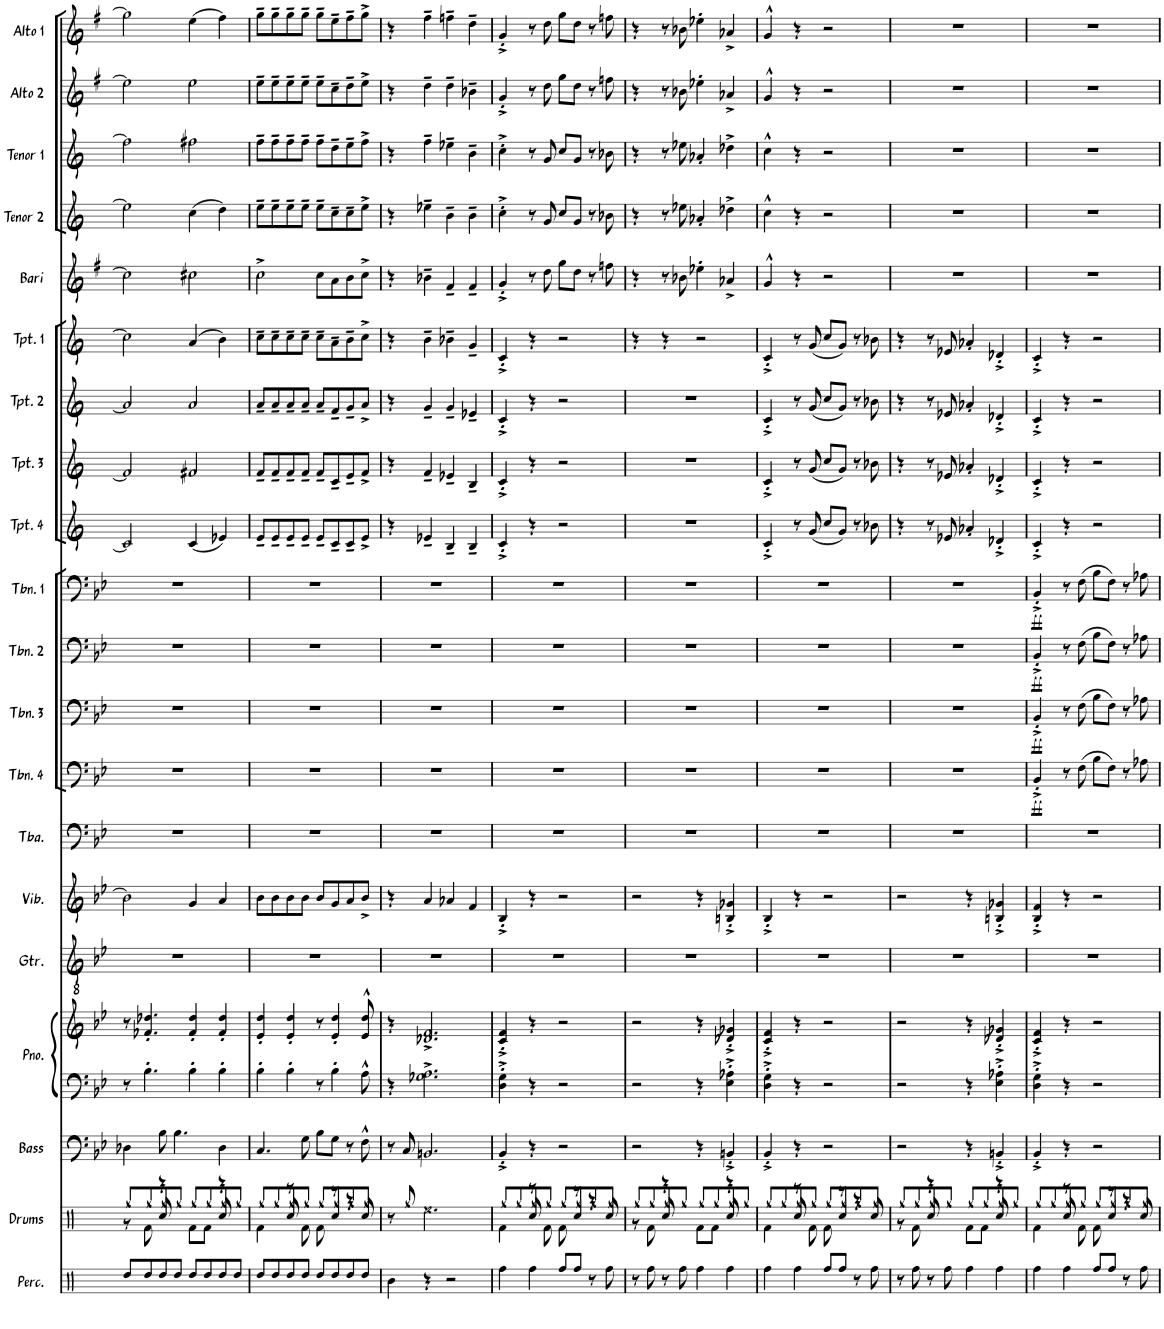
**kern	**kern	**kern	**kern	**kern	**kern	**kern	**kern	**kern	**dynam	**kern	**dynam	**kern	**dynam	**kern	**dynam	**kern	**kern	**kern	**kern	**kern	**kern	**kern	**kern	**kern
*part20	*part19	*part18	*part17	*part17	*part16	*part15	*part14	*part13	*part13	*part12	*part12	*part11	*part11	*part10	*part10	*part9	*part8	*part7	*part6	*part5	*part4	*part3	*part2	*part1
*staff21	*staff20	*staff19	*staff18	*staff17	*staff16	*staff15	*staff14	*staff13	*staff13	*staff12	*staff12	*staff11	*staff11	*staff10	*staff10	*staff9	*staff8	*staff7	*staff6	*staff5	*staff4	*staff3	*staff2	*staff1
*I"Percussion	*I"Drums	*I"Bass	*I"Piano	*	*I"Guitar	*I"Vibraphone	*I"Tuba	*I"Trombone 4	*	*I"Trombone 3	*	*I"Trombone 2	*	*I"Trombone 1	*	*I"Trumpet 4	*I"Trumpet 3	*I"Trumpet 2	*I"Trumpet 1	*I"Bari Sax	*I"Tenor Sax 2	*I"Tenor Sax 1	*I"Alto Sax 2	*I"Alto Sax 1
*I'Perc.	*I'Drums	*I'Bass	*I'Pno.	*	*I'Gtr.	*I'Vib.	*I'Tba.	*I'Tbn. 4	*	*I'Tbn. 3	*	*I'Tbn. 2	*	*I'Tbn. 1	*	*I'Tpt. 4	*I'Tpt. 3	*I'Tpt. 2	*I'Tpt. 1	*I'Bari	*I'Tenor 2	*I'Tenor 1	*I'Alto 2	*I'Alto 1
!!LO:PB:g=z
*clefX	*clefX	*clefF4	*clefF4	*clefG2	*clefGv2	*clefG2	*clefF4	*clefF4	*	*clefF4	*	*clefF4	*	*clefF4	*	*clefG2	*clefG2	*clefG2	*clefG2	*clefG2	*clefG2	*clefG2	*clefG2	*clefG2
*	*	*Trd7c12	*	*	*	*	*	*	*	*	*	*	*	*	*	*Trd1c2	*Trd1c2	*Trd1c2	*Trd1c2	*Trd12c21	*Trd8c14	*Trd8c14	*Trd5c9	*Trd5c9
*k[]	*k[]	*k[b-e-]	*k[b-e-]	*k[b-e-]	*k[b-e-]	*k[b-e-]	*k[b-e-]	*k[b-e-]	*	*k[b-e-]	*	*k[b-e-]	*	*k[b-e-]	*	*k[]	*k[]	*k[]	*k[]	*k[f#]	*k[]	*k[]	*k[f#]	*k[f#]
*M4/4	*M4/4	*M4/4	*M4/4	*M4/4	*M4/4	*M4/4	*M4/4	*M4/4	*	*M4/4	*	*M4/4	*	*M4/4	*	*M4/4	*M4/4	*M4/4	*M4/4	*M4/4	*M4/4	*M4/4	*M4/4	*M4/4
=57	=57	=57	=57	=57	=57	=57	=57	=57	=57	=57	=57	=57	=57	=57	=57	=57	=57	=57	=57	=57	=57	=57	=57	=57
*	*^	*	*	*	*	*	*	*	*	*	*	*	*	*	*	*	*	*	*	*	*	*	*	*
*	*	*^	*	*	*	*	*	*	*	*	*	*	*	*	*	*	*	*	*	*	*	*	*	*	*
8Rdd/L	8Rgg/L	8r	8ryy	4D-X\	8r	8r	1r	2b-\]	1r	1r	.	1r	.	1r	.	1r	.	2c/]	2f#/]	2a/]	2cc\]	2cc#\]	2ee-\]	2ff#\]	2ee\]	2gg\]
8Rdd/	8Rgg/	8Rf\	8ryy	.	4.B-'\	4.f-X/' 4.dd-X/'	.	.	.	.	.	.	.	.	.	.	.	.	.	.	.	.	.	.	.	.
8Rdd/	8Rgg/	4r	8Rcc/	8B-\	.	.	.	.	.	.	.	.	.	.	.	.	.	.	.	.	.	.	.	.	.	.
8Rdd/J	8Rgg/J	.	8ryy	4.B-\	.	.	.	.	.	.	.	.	.	.	.	.	.	.	.	.	.	.	.	.	.	.
8Rdd/L	8Rgg/L	8Rf\L	8ryy	.	4B-'\	4f-/' 4dd-/'	.	4g/	.	.	.	.	.	.	.	.	.	(4c/	2f#X/	2a/	(4a/	2cc#X\	(4cc\	2ff#X\	2ee\	(4ee\
8Rdd/	8Rgg/	8Rf\J	8ryy	.	.	.	.	.	.	.	.	.	.	.	.	.	.	.	.	.	.	.	.	.	.	.
8Rdd/	8Rgg/	4r	8Rcc/	4D-\	4B-'\	4f-/' 4dd-/'	.	4a/	.	.	.	.	.	.	.	.	.	4e-X/)	.	.	4b\)	.	4dd\)	.	.	4ff#\)
8Rdd/J	8Rgg/J	.	8ryy	.	.	.	.	.	.	.	.	.	.	.	.	.	.	.	.	.	.	.	.	.	.	.
=58	=58	=58	=58	=58	=58	=58	=58	=58	=58	=58	=58	=58	=58	=58	=58	=58	=58	=58	=58	=58	=58	=58	=58	=58	=58	=58
8Rdd/L	8Rgg/L	4Rf\	8ryy	4.C/	4B-'\	4e-/' 4dd/'	1r	8b-\L	1r	1r	.	1r	.	1r	.	1r	.	8e~/L	8f~/L	8a~/L	8cc~\L	2cc^\	8ee~\L	8ff~\L	8ee~\L	8gg~\L
8Rdd/	8Rgg/	.	8ryy	.	.	.	.	8b-\	.	.	.	.	.	.	.	.	.	8e~/	8f~/	8a~/	8cc~\	.	8ee~\	8ff~\	8ee~\	8gg~\
8Rdd/	8Rgg/	8r	8Rcc/	.	4B-'\	4e-/' 4dd/'	.	8b-\	.	.	.	.	.	.	.	.	.	8e~/	8f~/	8a~/	8cc~\	.	8ee~\	8ff~\	8ee~\	8gg~\
8Rdd/J	8Rgg/J	8Rf\	8ryy	8G\	.	.	.	8b-\J	.	.	.	.	.	.	.	.	.	8e~/J	8f~/J	8a~/J	8cc~\J	.	8ee~\J	8ff~\J	8ee~\J	8gg~\J
8Rdd/L	8Rgg/L	8Rf\	8ryy	8B-\L	8r	8r	.	8b-/L	.	.	.	.	.	.	.	.	.	8e~/L	8f~/L	8a~/L	8cc~\L	8cc\L	8ee~\L	8ff~\L	8ee~\L	8gg~\L
8Rdd/	8Rgg/	8r	4Rcc/	8G\J	4B-'\	4e-/' 4dd/'	.	8g/	.	.	.	.	.	.	.	.	.	8c~/	8c~/	8f~/	8a~\	8a\	8cc~\	8dd~\	8cc~\	8ee~\
8Rdd/	8Rgg/	4r	.	8r	.	.	.	8a/	.	.	.	.	.	.	.	.	.	8c~/	8e~/	8g~/	8b~\	8b\	8cc~\	8ee~\	8dd~\	8ff#~\
8Rdd/J	8Rgg/J	.	8Rcc/	8F^^\	8A^^\	8e-/^^ 8dd/^^	.	8b-^/J	.	.	.	.	.	.	.	.	.	8e^/J	8f^/J	8a^/J	8cc^\J	8cc^\J	8ee^\J	8ff^\J	8ee^\J	8gg^\J
*	*v	*v	*v	*	*	*	*	*	*	*	*	*	*	*	*	*	*	*	*	*	*	*	*	*	*	*
=59	=59	=59	=59	=59	=59	=59	=59	=59	=59	=59	=59	=59	=59	=59	=59	=59	=59	=59	=59	=59	=59	=59	=59	=59
4R\	8r	8r	4r	4r	1r	4r	1r	1r	.	1r	.	1r	.	1r	.	4r	4r	4r	4r	4r	4r	4r	4r	4r
.	8Rgg/	8C/	.	.	.	.	.	.	.	.	.	.	.	.	.	.	.	.	.	.	.	.	.	.
4r	2.Ree\	2.BBn/	2.G-X\^ 2.A\^	2.d-X/^ 2.f/^	.	4a/	.	.	.	.	.	.	.	.	.	4e-X~/	4f~/	4g~/	4b~\	4b-X~\	4ee-X~\	4ff~\	4dd~\	4ff#~\
2r	.	.	.	.	.	4a-X/	.	.	.	.	.	.	.	.	.	4B~/	4e-X~/	4g~/	4b-X~\	4f#~/	4b~\	4ee-X~\	4dd~\	4ffn~\
.	.	.	.	.	.	4f/	.	.	.	.	.	.	.	.	.	4B~/	4B~/	4e-X~/	4g~/	4f#~/	4b~\	4b~\	4b-X~\	4dd~\
=60	=60	=60	=60	=60	=60	=60	=60	=60	=60	=60	=60	=60	=60	=60	=60	=60	=60	=60	=60	=60	=60	=60	=60	=60
*	*^	*	*	*	*	*	*	*	*	*	*	*	*	*	*	*	*	*	*	*	*	*	*	*
*	*	*^	*	*	*	*	*	*	*	*	*	*	*	*	*	*	*	*	*	*	*	*	*	*	*
4Rff\	8Rgg/L	4Rf\	8ryy	4BB-'^/	4D\'^ 4G\'^	4c/'^ 4f/'^	1r	4B-'^/	1r	1r	.	1r	.	1r	.	1r	.	4c'^/	4c'^/	4c'^/	4c'^/	4g'^/	4cc'^\	4cc'^\	4g'^/	4g'^/
.	8Rgg/	.	8ryy	.	.	.	.	.	.	.	.	.	.	.	.	.	.	.	.	.	.	.	.	.	.	.
4Rff\	8Rgg/	8r	8Rcc/	4r	4r	4r	.	4r	.	.	.	.	.	.	.	.	.	4r	4r	4r	4r	8r	8r	8r	8r	8r
.	8Rgg/J	8Rf\	8ryy	.	.	.	.	.	.	.	.	.	.	.	.	.	.	.	.	.	.	8dd\	8g/	8g/	8dd\	8dd\
8Rff/L	8Rgg/L	8Rf\	8ryy	2r	2r	2r	.	2r	.	.	.	.	.	.	.	.	.	2r	2r	2r	2r	8gg\L	8cc/L	8cc/L	8gg\L	8gg\L
8Rff/J	8Rgg/	8r	4Rcc/	.	.	.	.	.	.	.	.	.	.	.	.	.	.	.	.	.	.	8dd\J	8g/J	8g/J	8dd\J	8dd\J
8r	8Rgg/	4r	.	.	.	.	.	.	.	.	.	.	.	.	.	.	.	.	.	.	.	8r	8r	8r	8r	8r
8Rff\	8Rgg/J	.	8Rcc/	.	.	.	.	.	.	.	.	.	.	.	.	.	.	.	.	.	.	8ffn\	8b-X\	8b-X\	8ffn\	8ffn\
=61	=61	=61	=61	=61	=61	=61	=61	=61	=61	=61	=61	=61	=61	=61	=61	=61	=61	=61	=61	=61	=61	=61	=61	=61	=61	=61
8r	8Rgg/L	8r	8ryy	2r	2r	2r	1r	2r	1r	1r	.	1r	.	1r	.	1r	.	1r	1r	1r	4r	4r	4r	4r	4r	4r
8Rff\	8Rgg/	8Rf\	8ryy	.	.	.	.	.	.	.	.	.	.	.	.	.	.	.	.	.	.	.	.	.	.	.
8r	8Rgg/	4r	8Rcc/	.	.	.	.	.	.	.	.	.	.	.	.	.	.	.	.	.	4r	8r	8r	8r	8r	8r
8Rff\	8Rgg/J	.	8ryy	.	.	.	.	.	.	.	.	.	.	.	.	.	.	.	.	.	.	8b-X\	8ee-X\	8ee-X\	8b-X\	8b-X\
4Rff\	8Rgg/L	8Rf\L	8ryy	4r	4r	4r	.	4r	.	.	.	.	.	.	.	.	.	.	.	.	2r	4ee-X'\	4a-X'/	4a-X'/	4ee-X'\	4ee-X'\
.	8Rgg/	8Rf\J	8ryy	.	.	.	.	.	.	.	.	.	.	.	.	.	.	.	.	.	.	.	.	.	.	.
4Rff\	8Rgg/	4r	8Rcc/	4BBn'^/	4E-\'^ 4A-X\'^	4d-X/'^ 4g-X/'^	.	4Bn/'^ 4g-X/'^	.	.	.	.	.	.	.	.	.	.	.	.	.	4a-X^/	4dd-X^\	4dd-X^\	4a-X^/	4a-X^/
.	8Rgg/J	.	8ryy	.	.	.	.	.	.	.	.	.	.	.	.	.	.	.	.	.	.	.	.	.	.	.
=62	=62	=62	=62	=62	=62	=62	=62	=62	=62	=62	=62	=62	=62	=62	=62	=62	=62	=62	=62	=62	=62	=62	=62	=62	=62	=62
4Rff\	8Rgg/L	4Rf\	8ryy	4BB-'^/	4D\'^ 4G\'^	4c/'^ 4f/'^	1r	4B-'^/	1r	1r	.	1r	.	1r	.	1r	.	4c'^/	4c'^/	4c'^/	4c'^/	4g^^/	4cc^^\	4cc^^\	4g^^/	4g^^/
.	8Rgg/	.	8ryy	.	.	.	.	.	.	.	.	.	.	.	.	.	.	.	.	.	.	.	.	.	.	.
4Rff\	8Rgg/	8r	8Rcc/	4r	4r	4r	.	4r	.	.	.	.	.	.	.	.	.	8r	8r	8r	8r	4r	4r	4r	4r	4r
.	8Rgg/J	8Rf\	8ryy	.	.	.	.	.	.	.	.	.	.	.	.	.	.	(8g/	(8g/	(8g/	(8g/	.	.	.	.	.
8Rff/L	8Rgg/L	8Rf\	8ryy	2r	2r	2r	.	2r	.	.	.	.	.	.	.	.	.	8cc/L	8cc/L	8cc/L	8cc/L	2r	2r	2r	2r	2r
8Rff/J	8Rgg/	8r	4Rcc/	.	.	.	.	.	.	.	.	.	.	.	.	.	.	8g/J)	8g/J)	8g/J)	8g/J)	.	.	.	.	.
8r	8Rgg/	4r	.	.	.	.	.	.	.	.	.	.	.	.	.	.	.	8r	8r	8r	8r	.	.	.	.	.
8Rff\	8Rgg/J	.	8Rcc/	.	.	.	.	.	.	.	.	.	.	.	.	.	.	8b-X\	8b-X\	8b-X\	8b-X\	.	.	.	.	.
=63	=63	=63	=63	=63	=63	=63	=63	=63	=63	=63	=63	=63	=63	=63	=63	=63	=63	=63	=63	=63	=63	=63	=63	=63	=63	=63
8r	8Rgg/L	8r	8ryy	2r	2r	2r	1r	2r	1r	1r	.	1r	.	1r	.	1r	.	4r	4r	4r	4r	1r	1r	1r	1r	1r
8Rff\	8Rgg/	8Rf\	8ryy	.	.	.	.	.	.	.	.	.	.	.	.	.	.	.	.	.	.	.	.	.	.	.
8r	8Rgg/	4r	8Rcc/	.	.	.	.	.	.	.	.	.	.	.	.	.	.	8r	8r	8r	8r	.	.	.	.	.
8Rff\	8Rgg/J	.	8ryy	.	.	.	.	.	.	.	.	.	.	.	.	.	.	8e-X/	8e-X/	8e-X/	8e-X/	.	.	.	.	.
4Rff\	8Rgg/L	8Rf\L	8ryy	4r	4r	4r	.	4r	.	.	.	.	.	.	.	.	.	4a-X'/	4a-X'/	4a-X'/	4a-X'/	.	.	.	.	.
.	8Rgg/	8Rf\J	8ryy	.	.	.	.	.	.	.	.	.	.	.	.	.	.	.	.	.	.	.	.	.	.	.
4Rff\	8Rgg/	4r	8Rcc/	4BBn'^/	4E-\'^ 4A-X\'^	4d-X/'^ 4g-X/'^	.	4Bn/'^ 4g-X/'^	.	.	.	.	.	.	.	.	.	4d-X'^/	4d-X'^/	4d-X'^/	4d-X'^/	.	.	.	.	.
.	8Rgg/J	.	8ryy	.	.	.	.	.	.	.	.	.	.	.	.	.	.	.	.	.	.	.	.	.	.	.
=64	=64	=64	=64	=64	=64	=64	=64	=64	=64	=64	=64	=64	=64	=64	=64	=64	=64	=64	=64	=64	=64	=64	=64	=64	=64	=64
!	!	!	!	!	!	!	!	!	!	!	!LO:DY:b	!	!LO:DY:b	!	!LO:DY:b	!	!LO:DY:b	!	!	!	!	!	!	!	!	!
4Rff\	8Rgg/L	4Rf\	8ryy	4BB-'^/	4D\'^ 4G\'^	4c/'^ 4f/'^	1r	4B-/'^ 4f/'^	1r	4BB-'^/	ff	4BB-'^/	ff	4BB-'^/	ff	4BB-'^/	ff	4c'^/	4c'^/	4c'^/	4c'^/	1r	1r	1r	1r	1r
.	8Rgg/	.	8ryy	.	.	.	.	.	.	.	.	.	.	.	.	.	.	.	.	.	.	.	.	.	.	.
4Rff\	8Rgg/	8r	8Rcc/	4r	4r	4r	.	4r	.	8r	.	8r	.	8r	.	8r	.	4r	4r	4r	4r	.	.	.	.	.
.	8Rgg/J	8Rf\	8ryy	.	.	.	.	.	.	(8F\	.	(8F\	.	(8F\	.	(8F\	.	.	.	.	.	.	.	.	.	.
8Rff/L	8Rgg/L	8Rf\	8ryy	2r	2r	2r	.	2r	.	8B-\L	.	8B-\L	.	8B-\L	.	8B-\L	.	2r	2r	2r	2r	.	.	.	.	.
8Rff/J	8Rgg/	8r	4Rcc/	.	.	.	.	.	.	8F\J)	.	8F\J)	.	8F\J)	.	8F\J)	.	.	.	.	.	.	.	.	.	.
8r	8Rgg/	4r	.	.	.	.	.	.	.	8r	.	8r	.	8r	.	8r	.	.	.	.	.	.	.	.	.	.
8Rff\	8Rgg/J	.	8Rcc/	.	.	.	.	.	.	8A-X\	.	8A-X\	.	8A-X\	.	8A-X\	.	.	.	.	.	.	.	.	.	.
*	*v	*v	*v	*	*	*	*	*	*	*	*	*	*	*	*	*	*	*	*	*	*	*	*	*	*	*
=	=	=	=	=	=	=	=	=	=	=	=	=	=	=	=	=	=	=	=	=	=	=	=	=
*-	*-	*-	*-	*-	*-	*-	*-	*-	*-	*-	*-	*-	*-	*-	*-	*-	*-	*-	*-	*-	*-	*-	*-	*-
